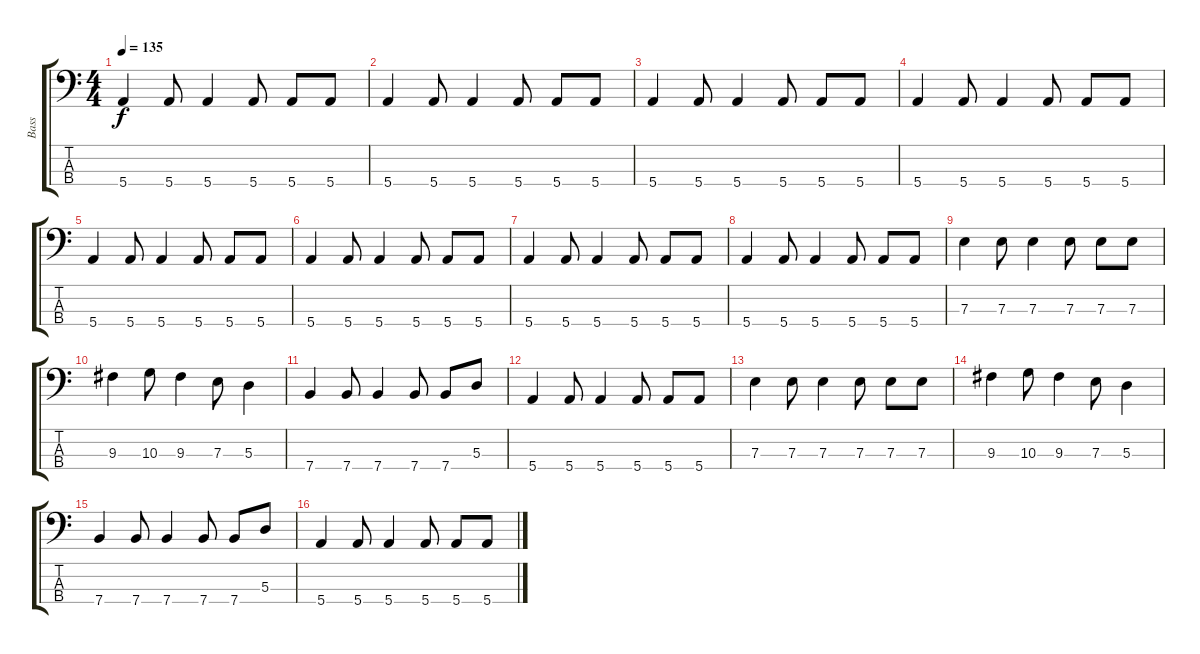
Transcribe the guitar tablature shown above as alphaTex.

\track ("Bass" "Bass") {instrument synthbass1}
\staff {score tabs}
\tuning (G2 D2 A1 E1) {hide}
\ts (4 4)
\tempo 135
\clef f4
\ks c
5.4.4{dy f instrument synthbass1} 5.4.8 5.4.4 5.4.8 5.4.8 5.4.8 |
5.4.4 5.4.8 5.4.4 5.4.8 5.4.8 5.4.8 |
5.4.4 5.4.8 5.4.4 5.4.8 5.4.8 5.4.8 |
5.4.4 5.4.8 5.4.4 5.4.8 5.4.8 5.4.8 |
5.4.4 5.4.8 5.4.4 5.4.8 5.4.8 5.4.8 |
5.4.4 5.4.8 5.4.4 5.4.8 5.4.8 5.4.8 |
5.4.4 5.4.8 5.4.4 5.4.8 5.4.8 5.4.8 |
5.4.4 5.4.8 5.4.4 5.4.8 5.4.8 5.4.8 |
7.3.4 7.3.8 7.3.4 7.3.8 7.3.8 7.3.8 |
9.3.4 10.3.8 9.3.4 7.3.8 5.3.4 |
7.4.4 7.4.8 7.4.4 7.4.8 7.4.8 5.3.8 |
5.4.4 5.4.8 5.4.4 5.4.8 5.4.8 5.4.8 |
7.3.4 7.3.8 7.3.4 7.3.8 7.3.8 7.3.8 |
9.3.4 10.3.8 9.3.4 7.3.8 5.3.4 |
7.4.4 7.4.8 7.4.4 7.4.8 7.4.8 5.3.8 |
5.4.4 5.4.8 5.4.4 5.4.8 5.4.8 5.4.8
